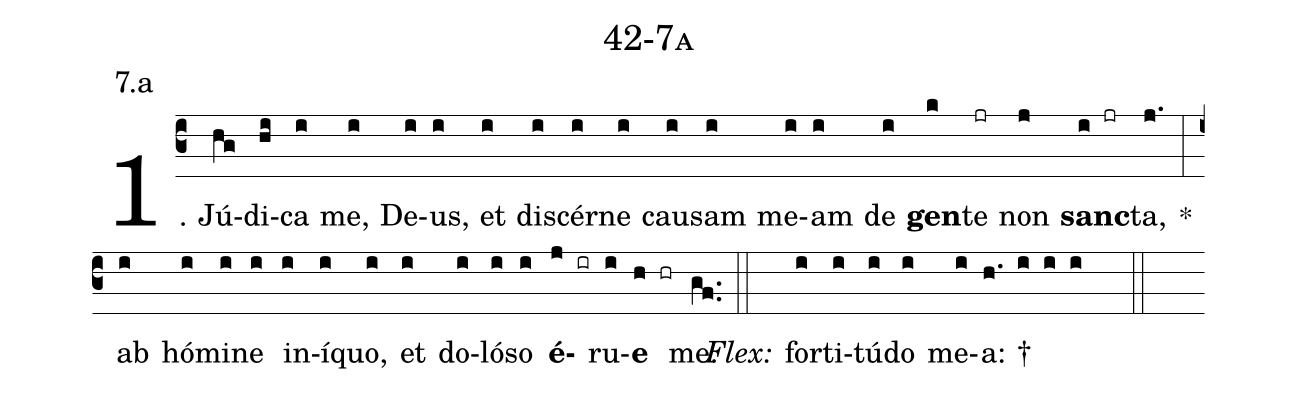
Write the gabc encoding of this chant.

name: 42-7a;
annotation: 7.a;
%%
(c3)1. Jú(hg)di(hi)ca(i) me,(i) De(i)us,(i) et(i) di(i)scér(i)ne(i) cau(i)sam(i) me(i)am(i) de(i) <b>gen</b>(k)te(jr) non(j) <b>sanc</b>(i jr)ta,(j.) *(:) ab(i) hó(i)mi(i)ne(i) in(i)í(i)quo,(i) et(i) do(i)ló(i)so(i) <b>é</b>(j ir)ru(i)<b>e</b>(h hr) me.(gf..) (::)
<i>Flex:</i>()  for(i)ti(i)tú(i)do(i) me(i)a: †(h. i i i  ::)
